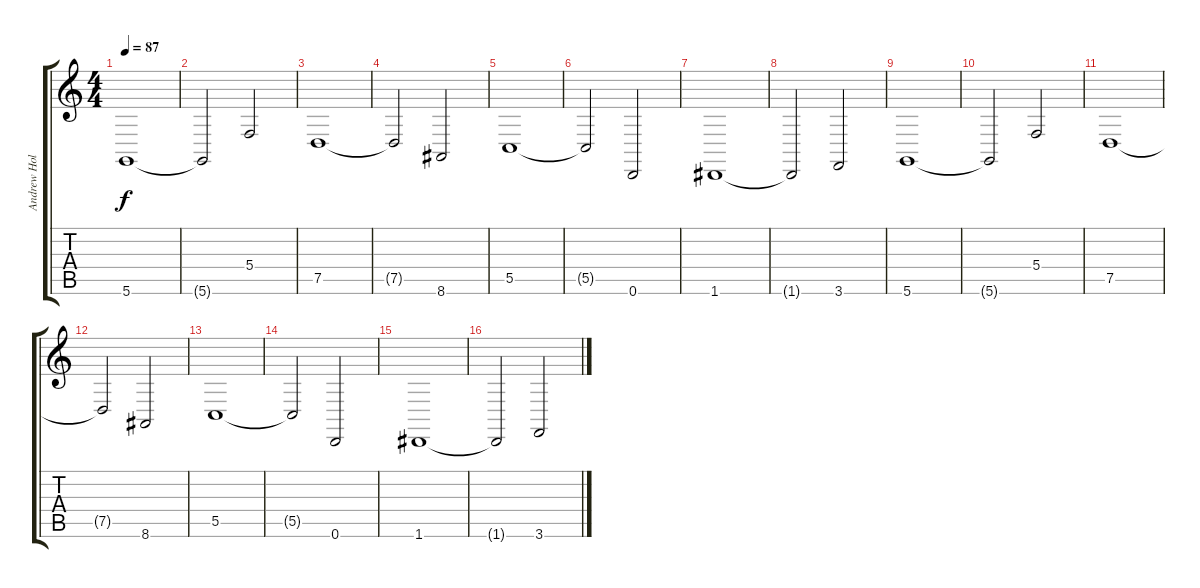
\track ("Andrew Holdsworth" "Andrew Hol") {instrument stringensemble2}
\staff {score tabs}
\tuning (D4 A3 F3 C3 G2 D2) {hide}
\ts (4 4)
\tempo 87
\tempo 150
\tempo 87
\clef g2
\ks c
5.6.1{dy f instrument stringensemble2} |
5.6{t}.2 5.4.2 |
7.5.1 |
7.5{t}.2 8.6.2 |
5.5.1 |
5.5{t}.2 0.6.2 |
1.6.1 |
1.6{t}.2 3.6.2 |
5.6.1 |
5.6{t}.2 5.4.2 |
7.5.1 |
7.5{t}.2 8.6.2 |
5.5.1 |
5.5{t}.2 0.6.2 |
1.6.1 |
1.6{t}.2 3.6.2
